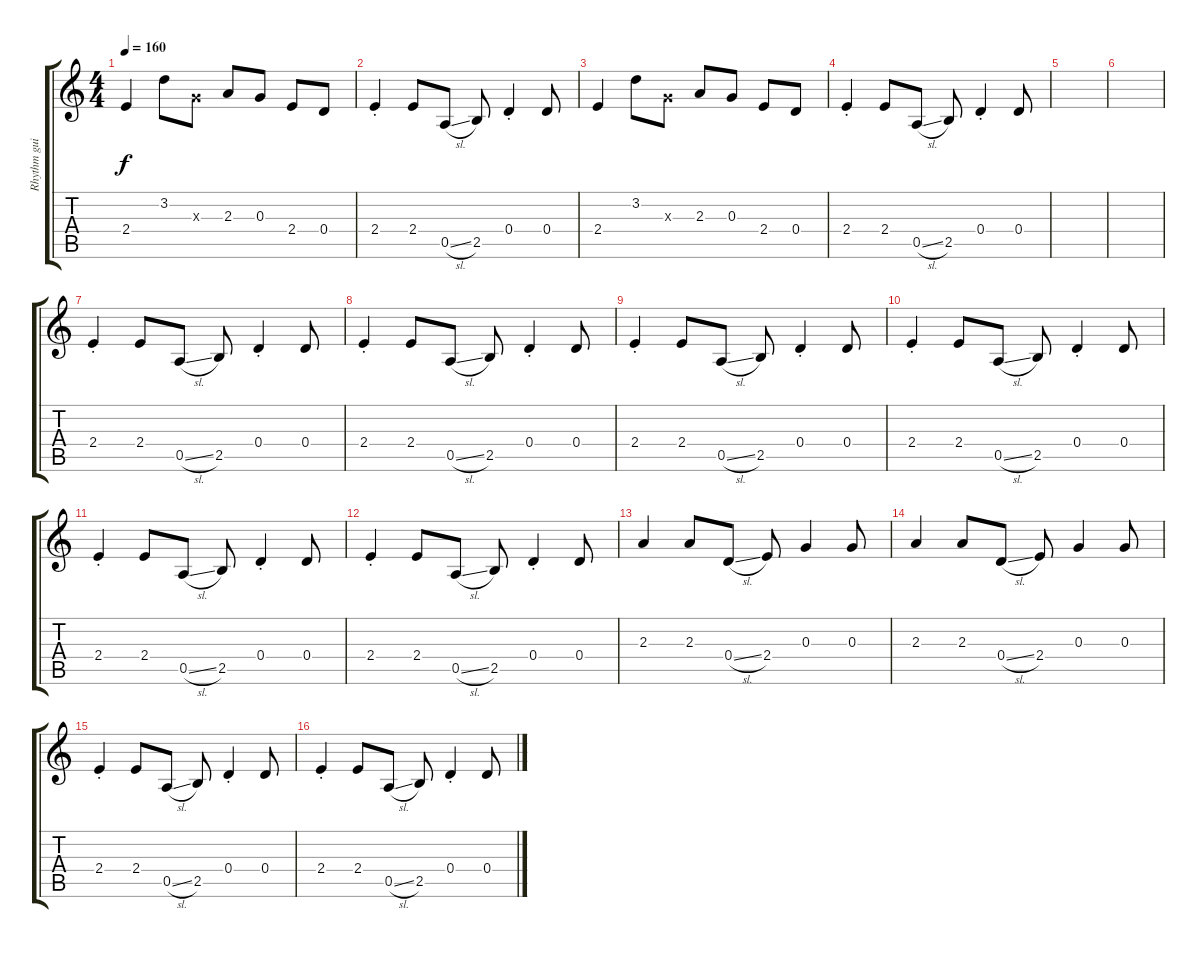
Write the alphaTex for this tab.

\track ("Rhythm guitar" "Rhythm gui") {instrument overdrivenguitar}
\staff {score tabs}
\tuning (E4 B3 G3 D3 A2 E2) {hide}
\ts (4 4)
\tempo 160
\clef g2
\ks c
2.4.4{dy f} 3.2.8 0.3{x}.8 2.3.8 0.3.8 2.4.8 0.4.8 |
2.4{st}.4 2.4.8 0.5{sl}.8 2.5.8 0.4{st}.4 0.4.8 |
2.4.4 3.2.8 0.3{x}.8 2.3.8 0.3.8 2.4.8 0.4.8 |
2.4{st}.4 2.4.8 0.5{sl}.8 2.5.8 0.4{st}.4 0.4.8 |
|
|
2.4{st}.4 2.4.8 0.5{sl}.8 2.5.8 0.4{st}.4 0.4.8 |
2.4{st}.4 2.4.8 0.5{sl}.8 2.5.8 0.4{st}.4 0.4.8 |
2.4{st}.4 2.4.8 0.5{sl}.8 2.5.8 0.4{st}.4 0.4.8 |
2.4{st}.4 2.4.8 0.5{sl}.8 2.5.8 0.4{st}.4 0.4.8 |
2.4{st}.4 2.4.8 0.5{sl}.8 2.5.8 0.4{st}.4 0.4.8 |
2.4{st}.4 2.4.8 0.5{sl}.8 2.5.8 0.4{st}.4 0.4.8 |
2.3.4 2.3.8 0.4{sl}.8 2.4.8 0.3.4 0.3.8 |
2.3.4 2.3.8 0.4{sl}.8 2.4.8 0.3.4 0.3.8 |
2.4{st}.4 2.4.8 0.5{sl}.8 2.5.8 0.4{st}.4 0.4.8 |
2.4{st}.4 2.4.8 0.5{sl}.8 2.5.8 0.4{st}.4 0.4.8
